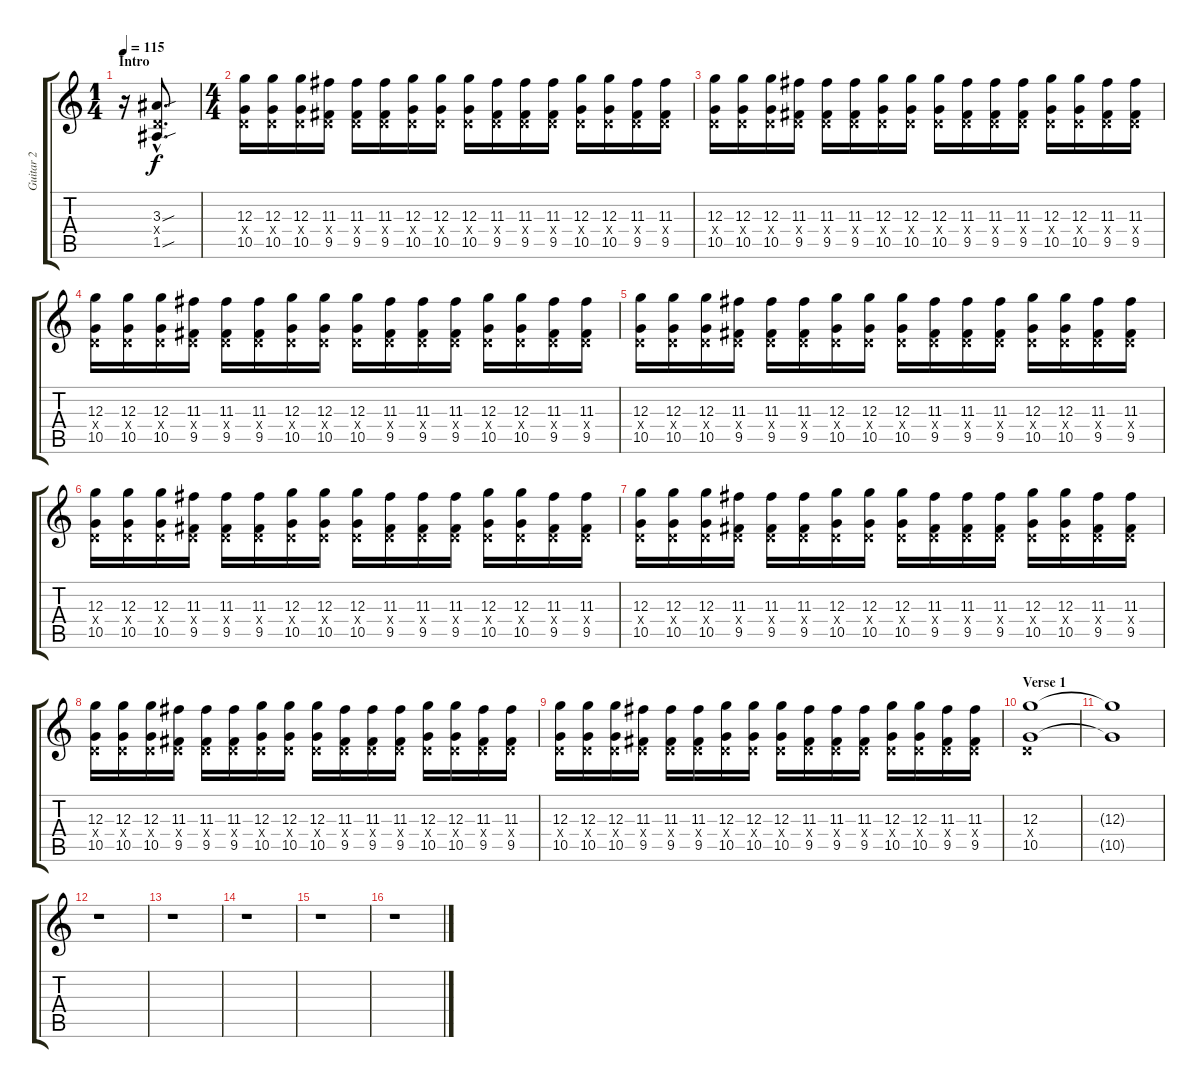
\track ("Guitar 2" "Guitar 2") {instrument distortionguitar}
\staff {score tabs}
\tuning (E4 B3 G3 D3 A2 E2) {hide}
\ts (1 4)
\section ("" "Intro")
\tempo 115
\clef g2
\ks c
r.16{dy f instrument distortionguitar} (3.3{sou hac} 0.4{hac x} 1.5{sou hac}).8{d} |
\ts (4 4)
(12.3 0.4{x} 10.5).16 (12.3 0.4{x} 10.5).16 (12.3 0.4{x} 10.5).16 (11.3 0.4{x} 9.5).16 (11.3 0.4{x} 9.5).16 (11.3 0.4{x} 9.5).16 (12.3 0.4{x} 10.5).16 (12.3 0.4{x} 10.5).16 (12.3 0.4{x} 10.5).16 (11.3 0.4{x} 9.5).16 (11.3 0.4{x} 9.5).16 (11.3 0.4{x} 9.5).16 (12.3 0.4{x} 10.5).16 (12.3 0.4{x} 10.5).16 (11.3 0.4{x} 9.5).16 (11.3 0.4{x} 9.5).16 |
(12.3 0.4{x} 10.5).16 (12.3 0.4{x} 10.5).16 (12.3 0.4{x} 10.5).16 (11.3 0.4{x} 9.5).16 (11.3 0.4{x} 9.5).16 (11.3 0.4{x} 9.5).16 (12.3 0.4{x} 10.5).16 (12.3 0.4{x} 10.5).16 (12.3 0.4{x} 10.5).16 (11.3 0.4{x} 9.5).16 (11.3 0.4{x} 9.5).16 (11.3 0.4{x} 9.5).16 (12.3 0.4{x} 10.5).16 (12.3 0.4{x} 10.5).16 (11.3 0.4{x} 9.5).16 (11.3 0.4{x} 9.5).16 |
(12.3 0.4{x} 10.5).16 (12.3 0.4{x} 10.5).16 (12.3 0.4{x} 10.5).16 (11.3 0.4{x} 9.5).16 (11.3 0.4{x} 9.5).16 (11.3 0.4{x} 9.5).16 (12.3 0.4{x} 10.5).16 (12.3 0.4{x} 10.5).16 (12.3 0.4{x} 10.5).16 (11.3 0.4{x} 9.5).16 (11.3 0.4{x} 9.5).16 (11.3 0.4{x} 9.5).16 (12.3 0.4{x} 10.5).16 (12.3 0.4{x} 10.5).16 (11.3 0.4{x} 9.5).16 (11.3 0.4{x} 9.5).16 |
(12.3 0.4{x} 10.5).16 (12.3 0.4{x} 10.5).16 (12.3 0.4{x} 10.5).16 (11.3 0.4{x} 9.5).16 (11.3 0.4{x} 9.5).16 (11.3 0.4{x} 9.5).16 (12.3 0.4{x} 10.5).16 (12.3 0.4{x} 10.5).16 (12.3 0.4{x} 10.5).16 (11.3 0.4{x} 9.5).16 (11.3 0.4{x} 9.5).16 (11.3 0.4{x} 9.5).16 (12.3 0.4{x} 10.5).16 (12.3 0.4{x} 10.5).16 (11.3 0.4{x} 9.5).16 (11.3 0.4{x} 9.5).16 |
(12.3 0.4{x} 10.5).16 (12.3 0.4{x} 10.5).16 (12.3 0.4{x} 10.5).16 (11.3 0.4{x} 9.5).16 (11.3 0.4{x} 9.5).16 (11.3 0.4{x} 9.5).16 (12.3 0.4{x} 10.5).16 (12.3 0.4{x} 10.5).16 (12.3 0.4{x} 10.5).16 (11.3 0.4{x} 9.5).16 (11.3 0.4{x} 9.5).16 (11.3 0.4{x} 9.5).16 (12.3 0.4{x} 10.5).16 (12.3 0.4{x} 10.5).16 (11.3 0.4{x} 9.5).16 (11.3 0.4{x} 9.5).16 |
(12.3 0.4{x} 10.5).16 (12.3 0.4{x} 10.5).16 (12.3 0.4{x} 10.5).16 (11.3 0.4{x} 9.5).16 (11.3 0.4{x} 9.5).16 (11.3 0.4{x} 9.5).16 (12.3 0.4{x} 10.5).16 (12.3 0.4{x} 10.5).16 (12.3 0.4{x} 10.5).16 (11.3 0.4{x} 9.5).16 (11.3 0.4{x} 9.5).16 (11.3 0.4{x} 9.5).16 (12.3 0.4{x} 10.5).16 (12.3 0.4{x} 10.5).16 (11.3 0.4{x} 9.5).16 (11.3 0.4{x} 9.5).16 |
(12.3 0.4{x} 10.5).16 (12.3 0.4{x} 10.5).16 (12.3 0.4{x} 10.5).16 (11.3 0.4{x} 9.5).16 (11.3 0.4{x} 9.5).16 (11.3 0.4{x} 9.5).16 (12.3 0.4{x} 10.5).16 (12.3 0.4{x} 10.5).16 (12.3 0.4{x} 10.5).16 (11.3 0.4{x} 9.5).16 (11.3 0.4{x} 9.5).16 (11.3 0.4{x} 9.5).16 (12.3 0.4{x} 10.5).16 (12.3 0.4{x} 10.5).16 (11.3 0.4{x} 9.5).16 (11.3 0.4{x} 9.5).16 |
(12.3 0.4{x} 10.5).16 (12.3 0.4{x} 10.5).16 (12.3 0.4{x} 10.5).16 (11.3 0.4{x} 9.5).16 (11.3 0.4{x} 9.5).16 (11.3 0.4{x} 9.5).16 (12.3 0.4{x} 10.5).16 (12.3 0.4{x} 10.5).16 (12.3 0.4{x} 10.5).16 (11.3 0.4{x} 9.5).16 (11.3 0.4{x} 9.5).16 (11.3 0.4{x} 9.5).16 (12.3 0.4{x} 10.5).16 (12.3 0.4{x} 10.5).16 (11.3 0.4{x} 9.5).16 (11.3 0.4{x} 9.5).16 |
\section ("" "Verse 1")
(12.3 0.4{x} 10.5).1{volume 0} |
(12.3{t} 10.5{t}).1 |
r.1 |
r.1 |
r.1 |
r.1 |
r.1
